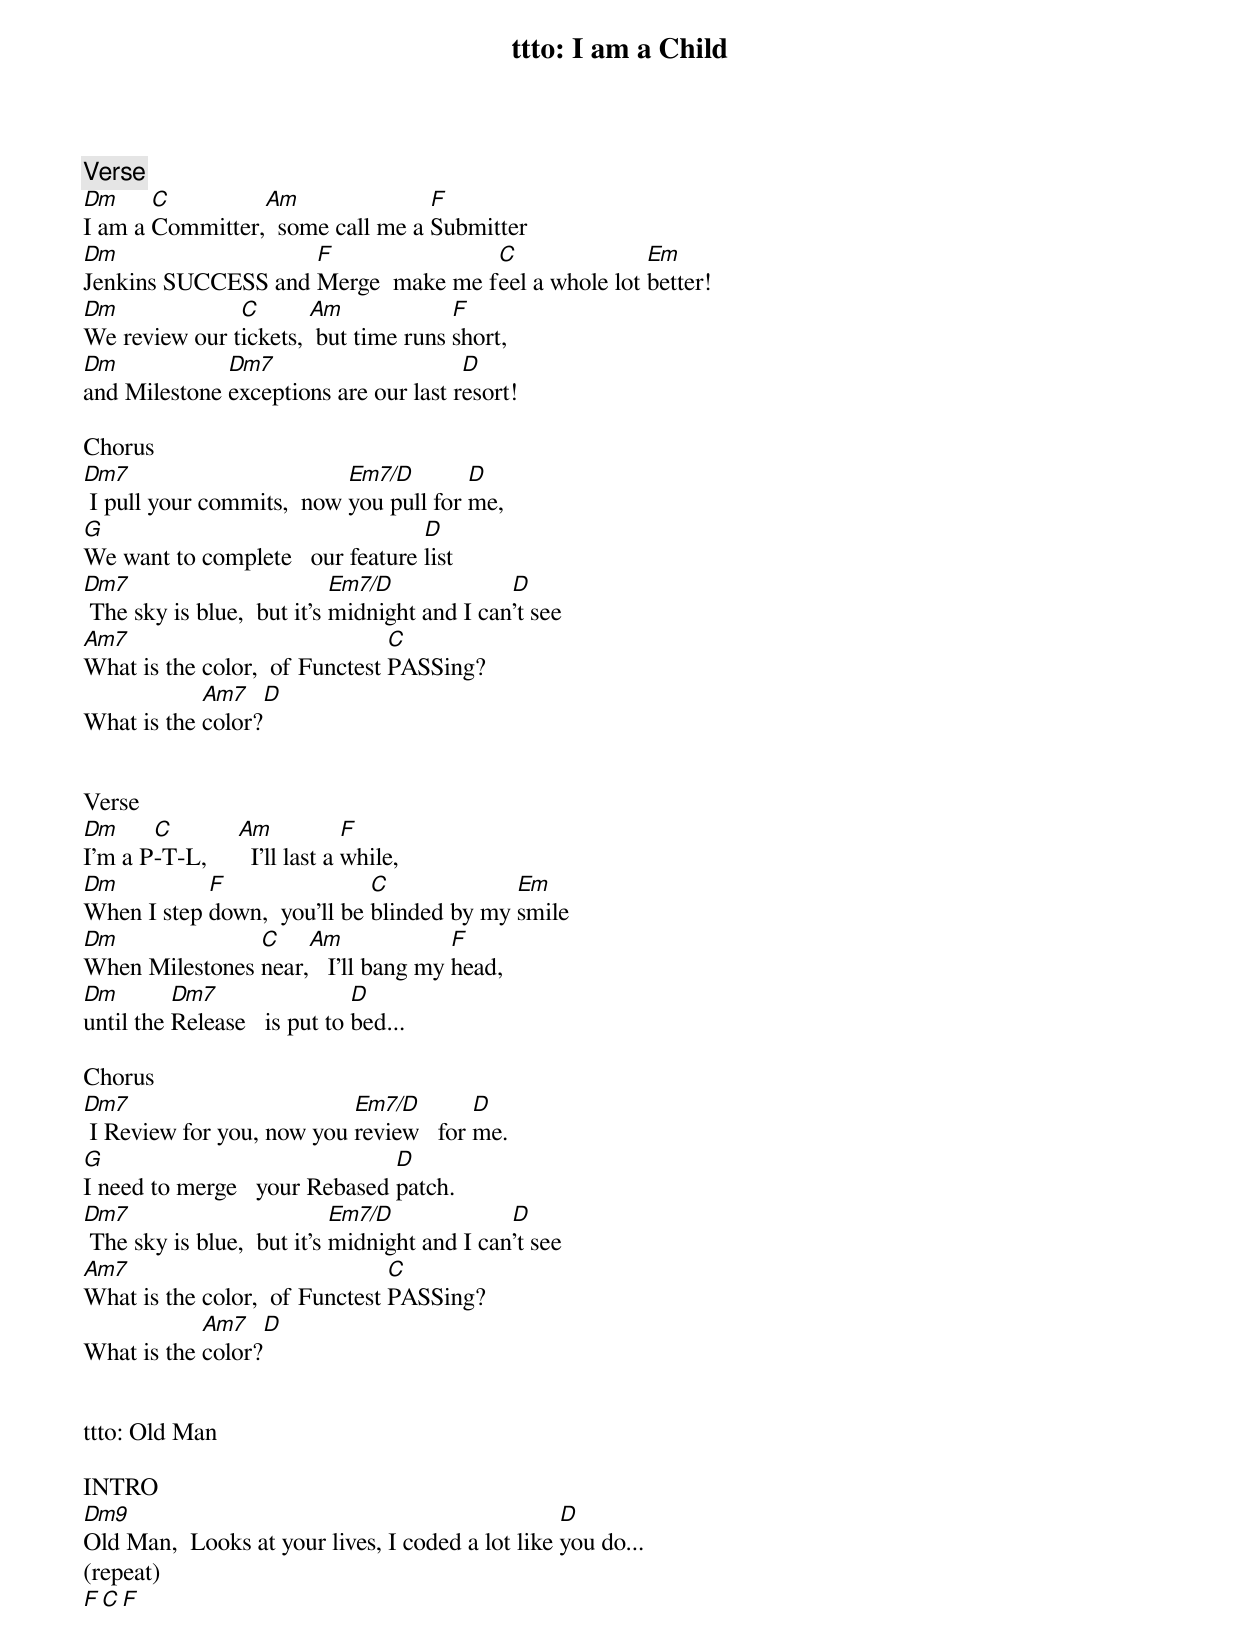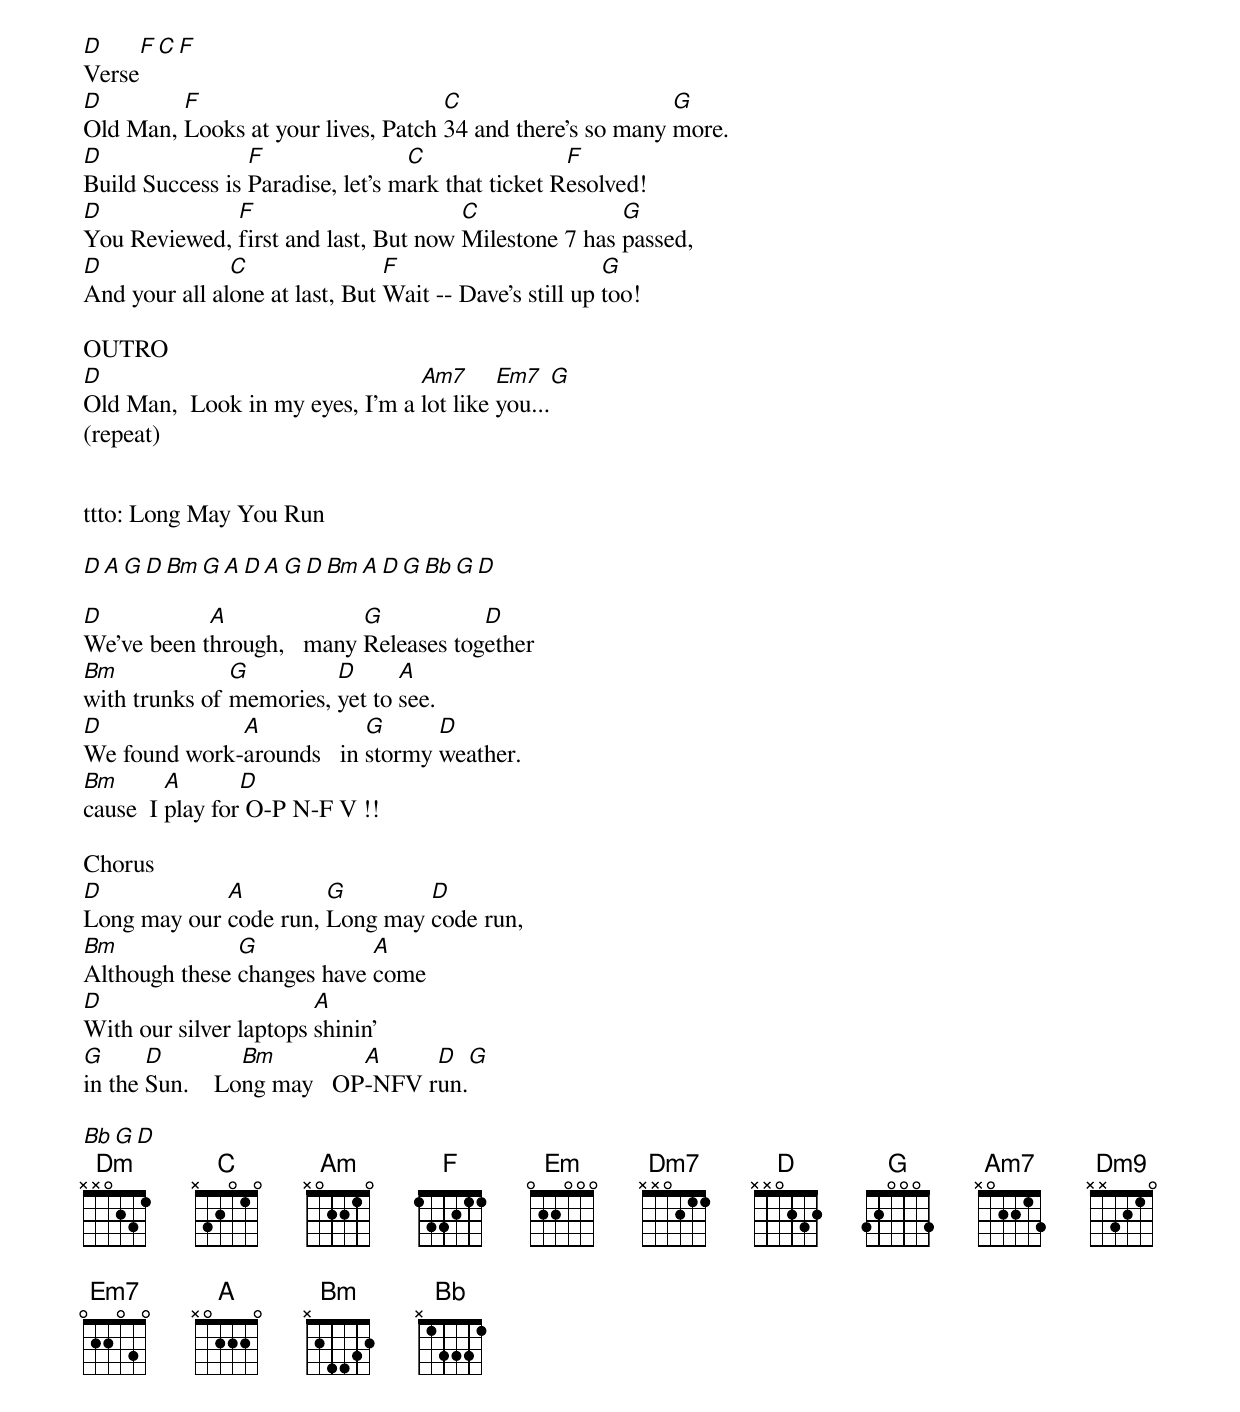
ttto: I am a Child

Verse
Dm     C         Am               F
I am a Committer,  some call me a Submitter
Dm                  F               C               Em
Jenkins SUCCESS and Merge  make me feel a whole lot better!
Dm             C       Am             F
We review our tickets,  but time runs short,
Dm            Dm7                      D
and Milestone exceptions are our last resort!

Chorus
Dm7                        Em7/D        D
 I pull your commits,  now you pull for me,
G                                 D
We want to complete   our feature list
Dm7                         Em7/D             D
 The sky is blue,  but it's midnight and I can't see
Am7                             C
What is the color,  of Functest PASSing?
            Am7     D
What is the color?


Verse
Dm     C         Am            F
I'm a P-T-L,       I'll last a while,
Dm          F                C             Em
When I step down,  you'll be blinded by my smile
Dm              C    Am              F
When Milestones near,   I'll bang my head,
Dm        Dm7                 D
until the Release   is put to bed...

Chorus
Dm7                        Em7/D        D
 I Review for you, now you review   for me.
G                              D
I need to merge   your Rebased patch.
Dm7                         Em7/D             D
 The sky is blue,  but it's midnight and I can't see
Am7                             C
What is the color,  of Functest PASSing?
            Am7     D
What is the color?


ttto: Old Man

INTRO
Dm9                                               D
Old Man,  Looks at your lives, I coded a lot like you do...
(repeat)
         F        C         F
D        F        C         F
Verse
D        F                          C                      G
Old Man, Looks at your lives, Patch 34 and there's so many more.
D                F                C                F
Build Success is Paradise, let's mark that ticket Resolved!
D             F                       C               G
You Reviewed, first and last, But now Milestone 7 has passed,
D              C                F                       G
And your all alone at last, But Wait -- Dave's still up too!

OUTRO
D                                Am7      Em7      G
Old Man,  Look in my eyes, I'm a lot like you...
(repeat)


ttto: Long May You Run

D A G D     Bm G A     D A G D    Bm A D  G  Bb  G  D

D           A              G           D
We've been through,   many Releases together
Bm             G         D      A
with trunks of memories, yet to see.
D             A            G      D
We found work-arounds   in stormy weather.
Bm       A       D
cause  I play for O-P N-F V !!

Chorus
D            A         G        D
Long may our code run, Long may code run,
Bm             G            A
Although these changes have come
D                       A
With our silver laptops shinin'
G      D         Bm         A     D   G
in the Sun.    Long may   OP-NFV run.

Bb  G  D
